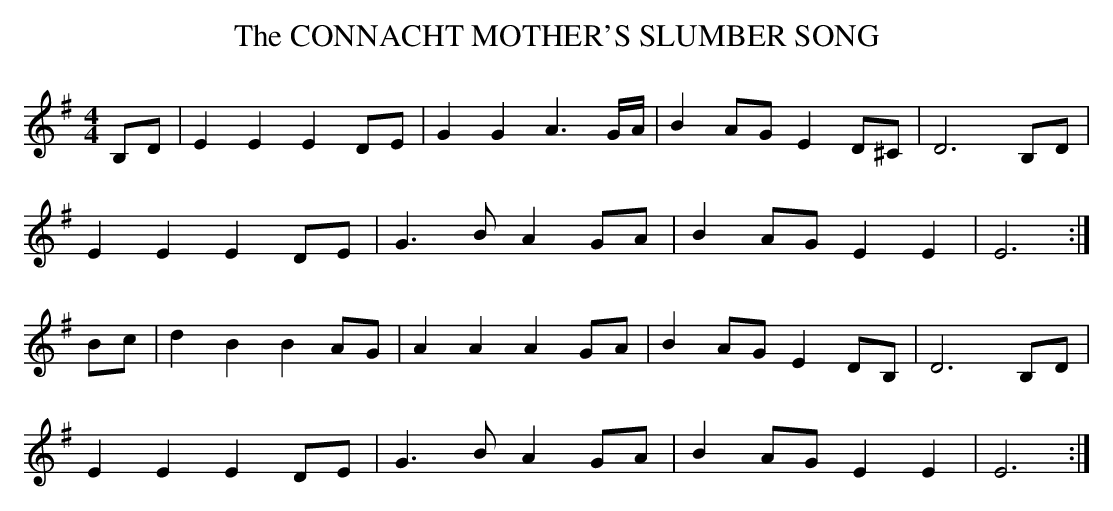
X:1
T:CONNACHT MOTHER'S SLUMBER SONG, The
M:4/4
L:1/8
K:Em
B,D|E2 E2 E2 DE|G2 G2 A3 G/A/|\
B2 AG E2 D^C|D6 B,D|
E2 E2 E2 DE|G3 B A2 GA|B2 AG E2 E2|E6:|
Bc|d2 B2 B2 AG|A2 A2 A2 GA|B2 AG E2 DB,|D6 B,D|
E2 E2 E2 DE|G3 B A2 GA|B2 AG E2 E2|E6:|
